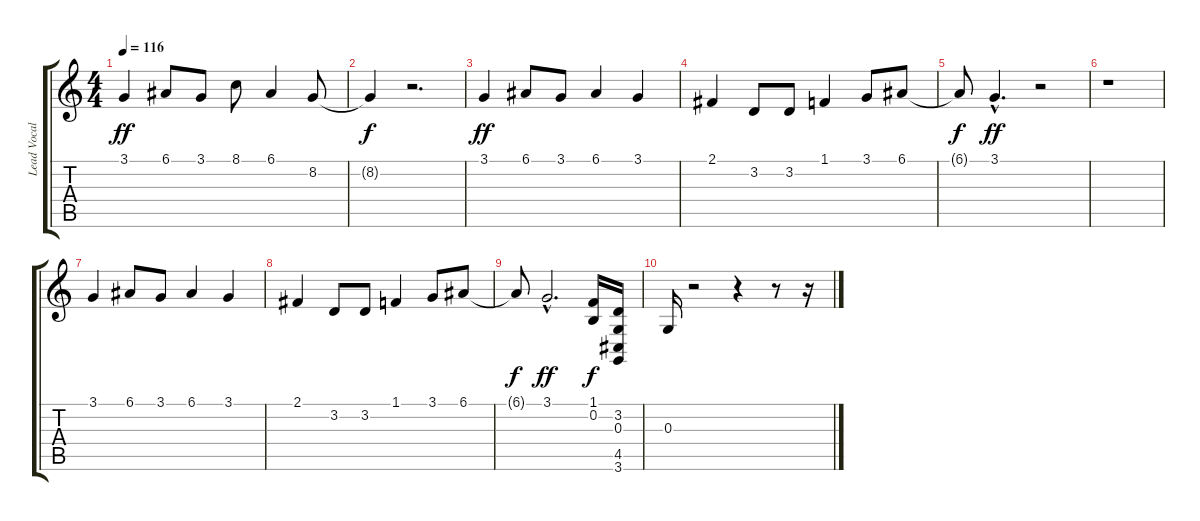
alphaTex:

\track ("Lead Vocal George" "Lead Vocal") {instrument flute}
\staff {score tabs}
\tuning (E4 B3 G3 D3 A2 E2) {hide}
\ts (4 4)
\tempo 116
\clef g2
\ks c
3.1.4{dy ff} 6.1.8 3.1.8 8.1.8 6.1.4 8.2.8 |
8.2{t}.4{dy f} r.2{d} |
3.1.4{dy ff} 6.1.8 3.1.8 6.1.4 3.1.4 |
2.1.4 3.2.8 3.2.8 1.1.4 3.1.8 6.1.8 |
6.1{t}.8{dy f} 3.1{hac}.4{d dy ff} r.2 |
r.1 |
3.1.4 6.1.8 3.1.8 6.1.4 3.1.4 |
2.1.4 3.2.8 3.2.8 1.1.4 3.1.8 6.1.8 |
6.1{t}.8{dy f} 3.1{hac}.2{d dy ff} (1.1 0.2).16{dy f} (3.2 0.3 4.5 3.6).16 |
0.3.16 r.2 r.4 r.8 r.16
